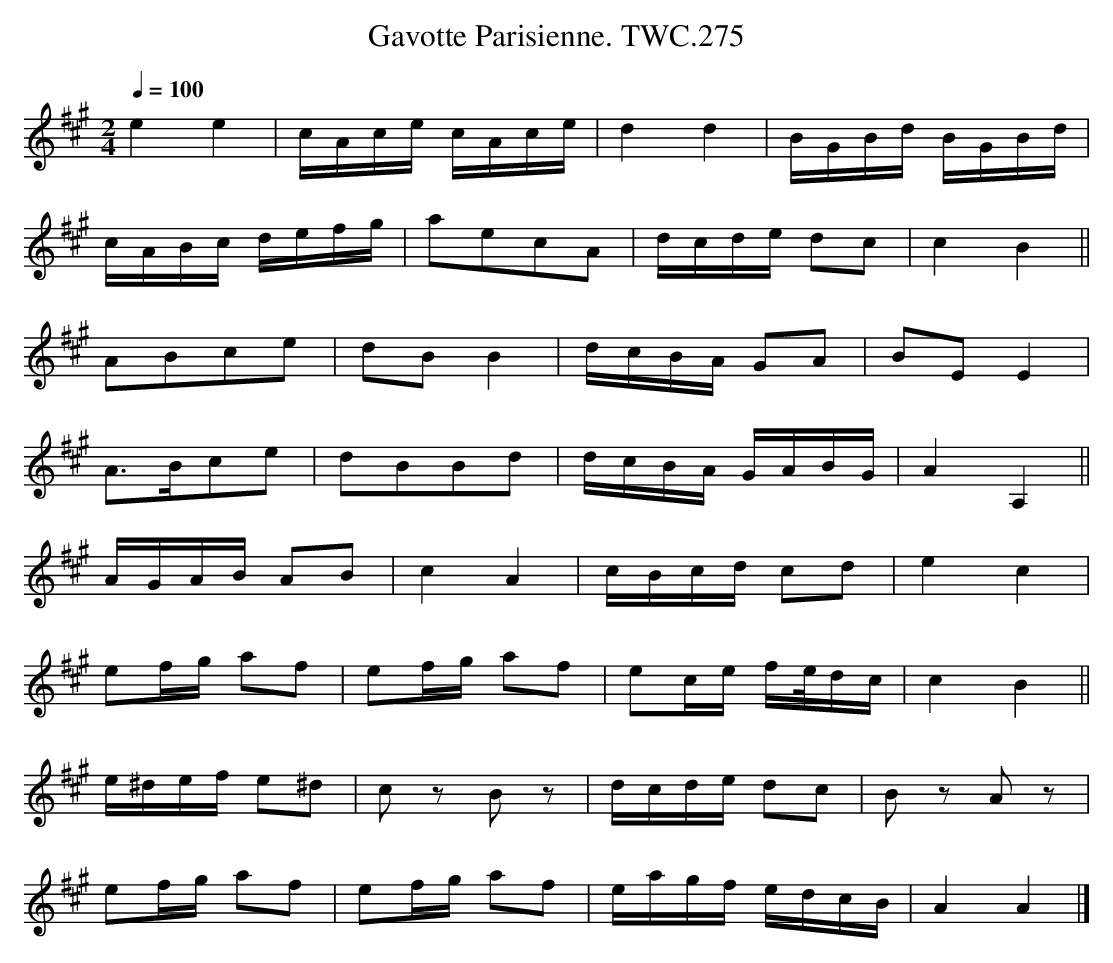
X:1
T:Gavotte Parisienne. TWC.275
M:2/4
L:1/8
Q:1/4=100
K:A
e2e2|c/A/c/e/ c/A/c/e/|d2d2|B/G/B/d/ B/G/B/d/|
c/A/B/c/ d/e/f/g/|aecA|d/c/d/e/ dc|c2B2||
ABce|dBB2|d/c/B/A/ GA|BEE2|
A>Bce|dBBd|d/c/B/A/ G/A/B/G/|A2A,2||
A/G/A/B/ AB|c2A2|c/B/c/d/ cd|e2c2|
ef/g/ af|ef/g/ af|ec/e/ f/e//d/c/|c2B2||
e/^d/e/f/ e^d|c zBz|d/c/d/e/ dc|B zAz|
ef/g/ af|ef/g/ af|e/a/g/f/ e/d/c/B/|A2A2|]
